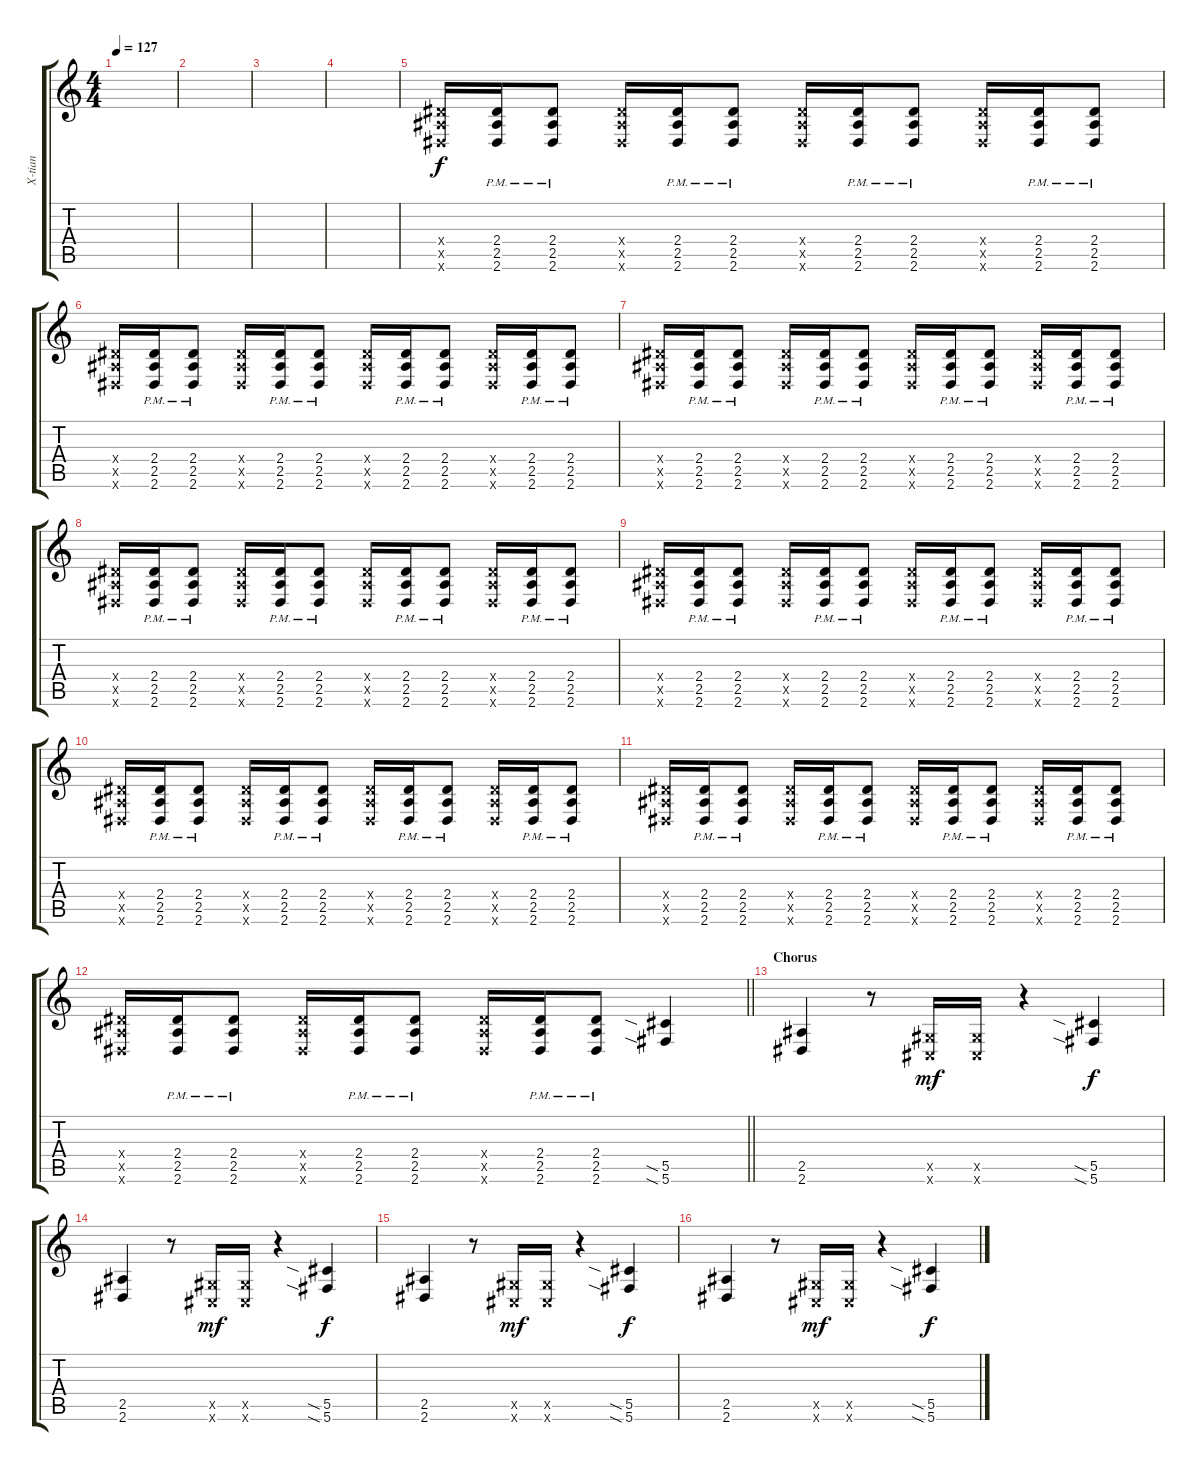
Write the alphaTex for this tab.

\track ("X-tian" "X-tian") {instrument distortionguitar}
\staff {score tabs}
\tuning (Eb4 Bb3 Gb3 Db3 Ab2 Db2) {hide}
\ts (4 4)
\tempo 127
\clef g2
\ks c
|
|
|
|
(2.4{x} 2.5{x} 2.6{x}).16 (2.4{pm} 2.5{pm} 2.6{pm}).16 (2.4{pm} 2.5{pm} 2.6{pm}).8 (2.4{x} 2.5{x} 2.6{x}).16 (2.4{pm} 2.5{pm} 2.6{pm}).16 (2.4{pm} 2.5{pm} 2.6{pm}).8 (2.4{x} 2.5{x} 2.6{x}).16 (2.4{pm} 2.5{pm} 2.6{pm}).16 (2.4{pm} 2.5{pm} 2.6{pm}).8 (2.4{x} 2.5{x} 2.6{x}).16 (2.4{pm} 2.5{pm} 2.6{pm}).16 (2.4{pm} 2.5{pm} 2.6{pm}).8 |
(2.4{x} 2.5{x} 2.6{x}).16 (2.4{pm} 2.5{pm} 2.6{pm}).16 (2.4{pm} 2.5{pm} 2.6{pm}).8 (2.4{x} 2.5{x} 2.6{x}).16 (2.4{pm} 2.5{pm} 2.6{pm}).16 (2.4{pm} 2.5{pm} 2.6{pm}).8 (2.4{x} 2.5{x} 2.6{x}).16 (2.4{pm} 2.5{pm} 2.6{pm}).16 (2.4{pm} 2.5{pm} 2.6{pm}).8 (2.4{x} 2.5{x} 2.6{x}).16 (2.4{pm} 2.5{pm} 2.6{pm}).16 (2.4{pm} 2.5{pm} 2.6{pm}).8 |
(2.4{x} 2.5{x} 2.6{x}).16 (2.4{pm} 2.5{pm} 2.6{pm}).16 (2.4{pm} 2.5{pm} 2.6{pm}).8 (2.4{x} 2.5{x} 2.6{x}).16 (2.4{pm} 2.5{pm} 2.6{pm}).16 (2.4{pm} 2.5{pm} 2.6{pm}).8 (2.4{x} 2.5{x} 2.6{x}).16 (2.4{pm} 2.5{pm} 2.6{pm}).16 (2.4{pm} 2.5{pm} 2.6{pm}).8 (2.4{x} 2.5{x} 2.6{x}).16 (2.4{pm} 2.5{pm} 2.6{pm}).16 (2.4{pm} 2.5{pm} 2.6{pm}).8 |
(2.4{x} 2.5{x} 2.6{x}).16 (2.4{pm} 2.5{pm} 2.6{pm}).16 (2.4{pm} 2.5{pm} 2.6{pm}).8 (2.4{x} 2.5{x} 2.6{x}).16 (2.4{pm} 2.5{pm} 2.6{pm}).16 (2.4{pm} 2.5{pm} 2.6{pm}).8 (2.4{x} 2.5{x} 2.6{x}).16 (2.4{pm} 2.5{pm} 2.6{pm}).16 (2.4{pm} 2.5{pm} 2.6{pm}).8 (2.4{x} 2.5{x} 2.6{x}).16 (2.4{pm} 2.5{pm} 2.6{pm}).16 (2.4{pm} 2.5{pm} 2.6{pm}).8 |
(2.4{x} 2.5{x} 2.6{x}).16 (2.4{pm} 2.5{pm} 2.6{pm}).16 (2.4{pm} 2.5{pm} 2.6{pm}).8 (2.4{x} 2.5{x} 2.6{x}).16 (2.4{pm} 2.5{pm} 2.6{pm}).16 (2.4{pm} 2.5{pm} 2.6{pm}).8 (2.4{x} 2.5{x} 2.6{x}).16 (2.4{pm} 2.5{pm} 2.6{pm}).16 (2.4{pm} 2.5{pm} 2.6{pm}).8 (2.4{x} 2.5{x} 2.6{x}).16 (2.4{pm} 2.5{pm} 2.6{pm}).16 (2.4{pm} 2.5{pm} 2.6{pm}).8 |
(2.4{x} 2.5{x} 2.6{x}).16 (2.4{pm} 2.5{pm} 2.6{pm}).16 (2.4{pm} 2.5{pm} 2.6{pm}).8 (2.4{x} 2.5{x} 2.6{x}).16 (2.4{pm} 2.5{pm} 2.6{pm}).16 (2.4{pm} 2.5{pm} 2.6{pm}).8 (2.4{x} 2.5{x} 2.6{x}).16 (2.4{pm} 2.5{pm} 2.6{pm}).16 (2.4{pm} 2.5{pm} 2.6{pm}).8 (2.4{x} 2.5{x} 2.6{x}).16 (2.4{pm} 2.5{pm} 2.6{pm}).16 (2.4{pm} 2.5{pm} 2.6{pm}).8 |
(2.4{x} 2.5{x} 2.6{x}).16 (2.4{pm} 2.5{pm} 2.6{pm}).16 (2.4{pm} 2.5{pm} 2.6{pm}).8 (2.4{x} 2.5{x} 2.6{x}).16 (2.4{pm} 2.5{pm} 2.6{pm}).16 (2.4{pm} 2.5{pm} 2.6{pm}).8 (2.4{x} 2.5{x} 2.6{x}).16 (2.4{pm} 2.5{pm} 2.6{pm}).16 (2.4{pm} 2.5{pm} 2.6{pm}).8 (2.4{x} 2.5{x} 2.6{x}).16 (2.4{pm} 2.5{pm} 2.6{pm}).16 (2.4{pm} 2.5{pm} 2.6{pm}).8 |
\barLineRight lightlight
(2.4{x} 2.5{x} 2.6{x}).16 (2.4{pm} 2.5{pm} 2.6{pm}).16 (2.4{pm} 2.5{pm} 2.6{pm}).8 (2.4{x} 2.5{x} 2.6{x}).16 (2.4{pm} 2.5{pm} 2.6{pm}).16 (2.4{pm} 2.5{pm} 2.6{pm}).8 (2.4{x} 2.5{x} 2.6{x}).16 (2.4{pm} 2.5{pm} 2.6{pm}).16 (2.4{pm} 2.5{pm} 2.6{pm}).8 (5.5{sia} 5.6{sia}).4 |
\section ("" "Chorus")
(2.5 2.6).4 r.8 (0.5{x} 0.6{x}).16{dy mf} (0.5{x} 0.6{x}).16 r.4 (5.5{sia} 5.6{sia}).4{dy f} |
(2.5 2.6).4 r.8 (0.5{x} 0.6{x}).16{dy mf} (0.5{x} 0.6{x}).16 r.4 (5.5{sia} 5.6{sia}).4{dy f} |
(2.5 2.6).4 r.8 (0.5{x} 0.6{x}).16{dy mf} (0.5{x} 0.6{x}).16 r.4 (5.5{sia} 5.6{sia}).4{dy f} |
(2.5 2.6).4 r.8 (0.5{x} 0.6{x}).16{dy mf} (0.5{x} 0.6{x}).16 r.4 (5.5{sia} 5.6{sia}).4{dy f}
